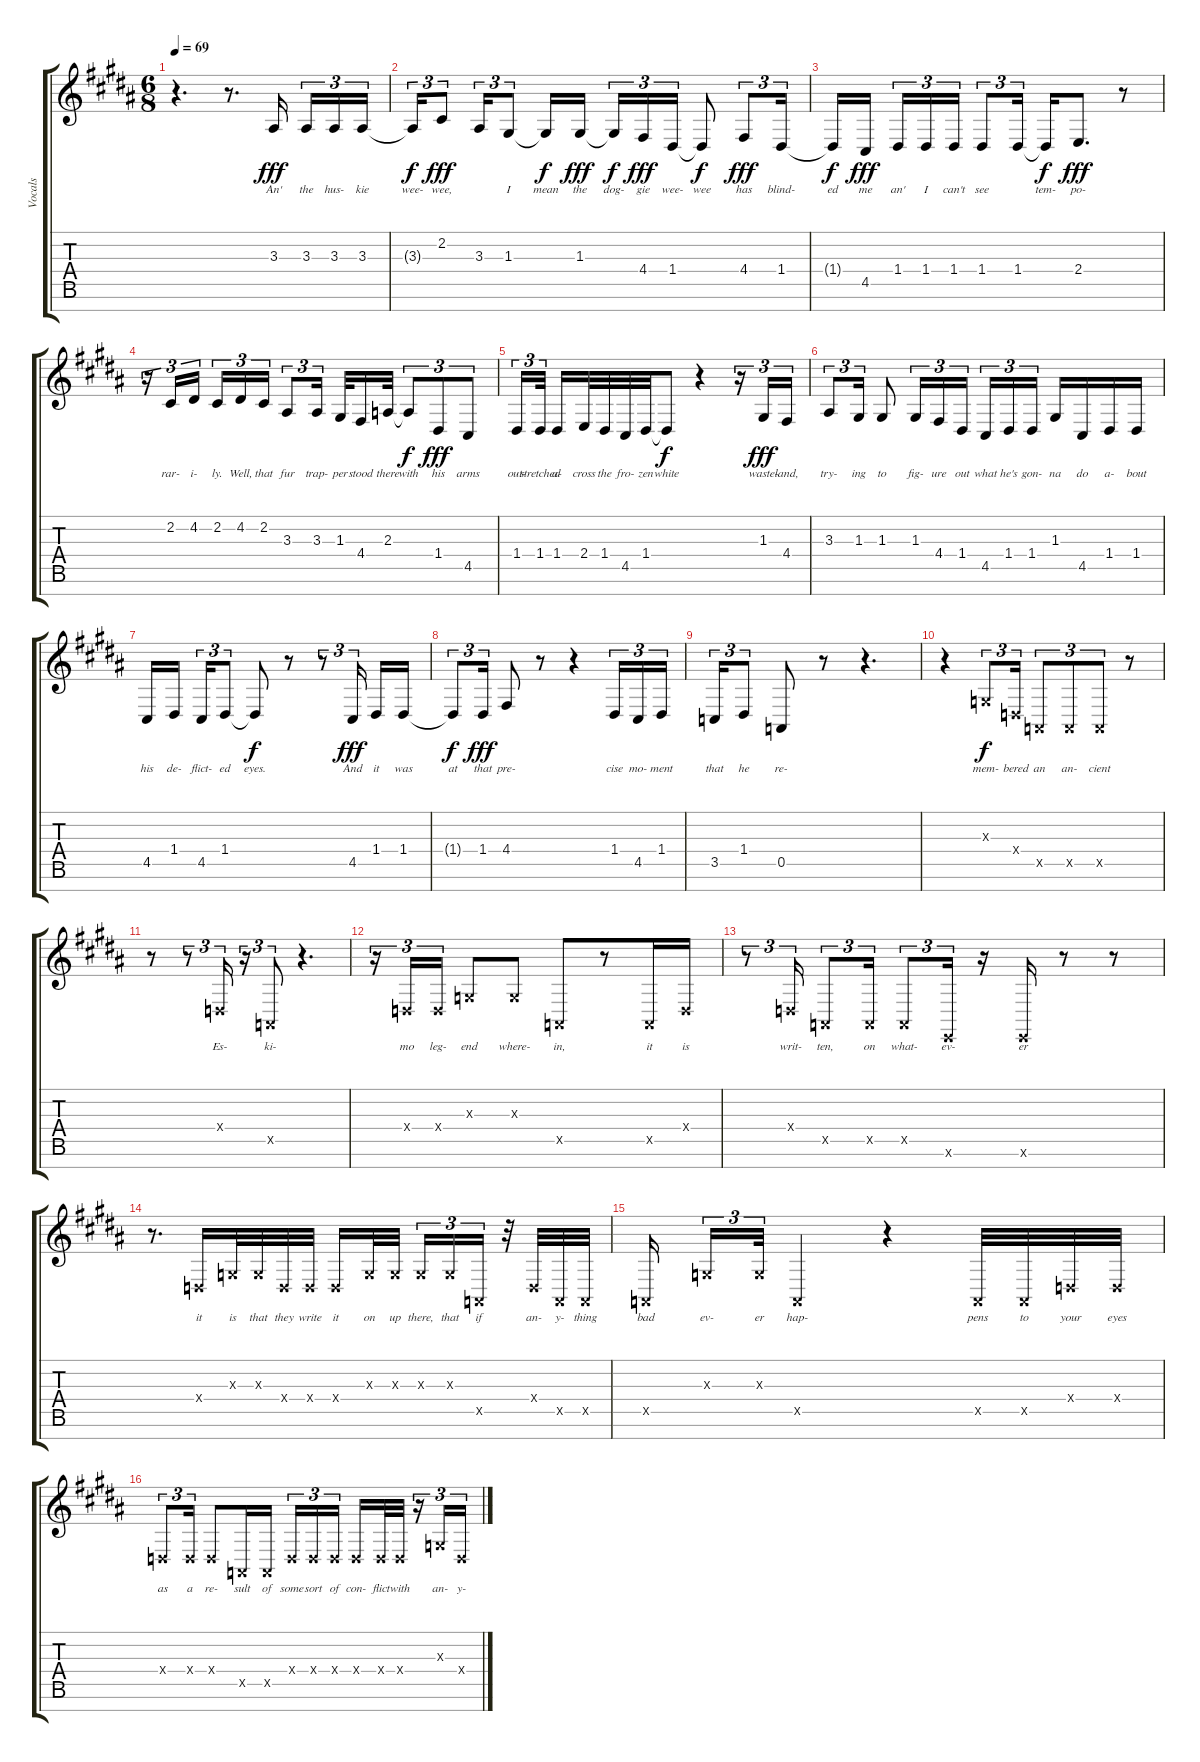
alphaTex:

\track ("Vocals" "Vocals") {instrument lead6voice}
\staff {score tabs}
\tuning (E4 B3 G3 D3 A2 E2 B1) {hide}
\ts (6 8)
\tempo 69
\clef g2
\ks b
r.4{d dy fff} r.8{d} 3.3.16{lyrics (0 "An'") lyrics (1 "") lyrics (2 "") lyrics (3 "") lyrics (4 "") beam splitsecondary} 3.3.16{tu (3 2) lyrics (0 "the") lyrics (1 "") lyrics (2 "") lyrics (3 "") lyrics (4 "")} 3.3.16{tu (3 2) lyrics (0 "hus-") lyrics (1 "") lyrics (2 "") lyrics (3 "") lyrics (4 "")} 3.3.16{tu (3 2) lyrics (0 "kie") lyrics (1 "") lyrics (2 "") lyrics (3 "") lyrics (4 "")} |
3.3{t}.16{tu (3 2) lyrics (0 "wee-") lyrics (1 "") lyrics (2 "") lyrics (3 "") lyrics (4 "") dy f} 2.2.8{tu (3 2) lyrics (0 "wee,") lyrics (1 "") lyrics (2 "") lyrics (3 "") lyrics (4 "") dy fff} 3.3.16{tu (3 2) lyrics (0 "") lyrics (1 "") lyrics (2 "") lyrics (3 "") lyrics (4 "")} 1.3.8{tu (3 2) lyrics (0 "I") lyrics (1 "") lyrics (2 "") lyrics (3 "") lyrics (4 "")} 1.3{t}.16{lyrics (0 "mean") lyrics (1 "") lyrics (2 "") lyrics (3 "") lyrics (4 "") dy f} 1.3.16{lyrics (0 "the") lyrics (1 "") lyrics (2 "") lyrics (3 "") lyrics (4 "") dy fff} 1.3{t}.16{tu (3 2) lyrics (0 "dog-") lyrics (1 "") lyrics (2 "") lyrics (3 "") lyrics (4 "") dy f} 4.4.16{tu (3 2) lyrics (0 "gie") lyrics (1 "") lyrics (2 "") lyrics (3 "") lyrics (4 "") dy fff} 1.4.16{tu (3 2) lyrics (0 "wee-") lyrics (1 "") lyrics (2 "") lyrics (3 "") lyrics (4 "")} 1.4{t}.8{lyrics (0 "wee") lyrics (1 "") lyrics (2 "") lyrics (3 "") lyrics (4 "") dy f} 4.4.8{tu (3 2) lyrics (0 "has") lyrics (1 "") lyrics (2 "") lyrics (3 "") lyrics (4 "") dy fff} 1.4.16{tu (3 2) lyrics (0 "blind-") lyrics (1 "") lyrics (2 "") lyrics (3 "") lyrics (4 "")} |
1.4{t}.16{lyrics (0 "ed") lyrics (1 "") lyrics (2 "") lyrics (3 "") lyrics (4 "") dy f} 4.5.16{lyrics (0 "me") lyrics (1 "") lyrics (2 "") lyrics (3 "") lyrics (4 "") dy fff beam splitsecondary} 1.4.16{tu (3 2) lyrics (0 "an'") lyrics (1 "") lyrics (2 "") lyrics (3 "") lyrics (4 "")} 1.4.16{tu (3 2) lyrics (0 "I") lyrics (1 "") lyrics (2 "") lyrics (3 "") lyrics (4 "")} 1.4.16{tu (3 2) lyrics (0 "can't") lyrics (1 "") lyrics (2 "") lyrics (3 "") lyrics (4 "")} 1.4.8{tu (3 2) lyrics (0 "see") lyrics (1 "") lyrics (2 "") lyrics (3 "") lyrics (4 "")} 1.4.16{tu (3 2) lyrics (0 "") lyrics (1 "") lyrics (2 "") lyrics (3 "") lyrics (4 "")} 1.4{t}.16{lyrics (0 "tem-") lyrics (1 "") lyrics (2 "") lyrics (3 "") lyrics (4 "") dy f} 2.4.8{d lyrics (0 "po-") lyrics (1 "") lyrics (2 "") lyrics (3 "") lyrics (4 "") dy fff} r.8 |
r.16{tu (3 2)} 2.2.16{tu (3 2) lyrics (0 "rar-") lyrics (1 "") lyrics (2 "") lyrics (3 "") lyrics (4 "")} 4.2.16{tu (3 2) lyrics (0 "i-") lyrics (1 "") lyrics (2 "") lyrics (3 "") lyrics (4 "") beam splitsecondary} 2.2.16{tu (3 2) lyrics (0 "ly.") lyrics (1 "") lyrics (2 "") lyrics (3 "") lyrics (4 "")} 4.2.16{tu (3 2) lyrics (0 "Well,") lyrics (1 "") lyrics (2 "") lyrics (3 "") lyrics (4 "")} 2.2.16{tu (3 2) lyrics (0 "that") lyrics (1 "") lyrics (2 "") lyrics (3 "") lyrics (4 "")} 3.3.8{tu (3 2) lyrics (0 "fur") lyrics (1 "") lyrics (2 "") lyrics (3 "") lyrics (4 "")} 3.3.16{tu (3 2) lyrics (0 "trap-") lyrics (1 "") lyrics (2 "") lyrics (3 "") lyrics (4 "")} 1.3.32{lyrics (0 "per") lyrics (1 "") lyrics (2 "") lyrics (3 "") lyrics (4 "")} 4.4.16{lyrics (0 "stood") lyrics (1 "") lyrics (2 "") lyrics (3 "") lyrics (4 "")} 2.3.32{lyrics (0 "there") lyrics (1 "") lyrics (2 "") lyrics (3 "") lyrics (4 "")} 2.3{t}.8{tu (3 2) lyrics (0 "with") lyrics (1 "") lyrics (2 "") lyrics (3 "") lyrics (4 "") dy f} 1.4.8{tu (3 2) lyrics (0 "his") lyrics (1 "") lyrics (2 "") lyrics (3 "") lyrics (4 "") dy fff} 4.5.8{tu (3 2) lyrics (0 "arms") lyrics (1 "") lyrics (2 "") lyrics (3 "") lyrics (4 "")} |
1.4.16{tu (3 2) lyrics (0 "out-") lyrics (1 "") lyrics (2 "") lyrics (3 "") lyrics (4 "")} 1.4.32{tu (3 2) lyrics (0 "stretched") lyrics (1 "") lyrics (2 "") lyrics (3 "") lyrics (4 "") beam splitsecondary} 1.4.16{lyrics (0 "a-") lyrics (1 "") lyrics (2 "") lyrics (3 "") lyrics (4 "")} 2.4.32{lyrics (0 "cross") lyrics (1 "") lyrics (2 "") lyrics (3 "") lyrics (4 "")} 1.4.32{lyrics (0 "the") lyrics (1 "") lyrics (2 "") lyrics (3 "") lyrics (4 "")} 4.5.32{lyrics (0 "fro-") lyrics (1 "") lyrics (2 "") lyrics (3 "") lyrics (4 "")} 1.4.32{lyrics (0 "zen") lyrics (1 "") lyrics (2 "") lyrics (3 "") lyrics (4 "")} 1.4{t}.8{lyrics (0 "white") lyrics (1 "") lyrics (2 "") lyrics (3 "") lyrics (4 "") dy f} r.4 r.16{tu (3 2)} 1.3.16{tu (3 2) lyrics (0 "waste-") lyrics (1 "") lyrics (2 "") lyrics (3 "") lyrics (4 "") dy fff} 4.4.16{tu (3 2) lyrics (0 "land,") lyrics (1 "") lyrics (2 "") lyrics (3 "") lyrics (4 "")} |
3.3.8{tu (3 2) lyrics (0 "try-") lyrics (1 "") lyrics (2 "") lyrics (3 "") lyrics (4 "")} 1.3.16{tu (3 2) lyrics (0 "ing") lyrics (1 "") lyrics (2 "") lyrics (3 "") lyrics (4 "")} 1.3.8{lyrics (0 "to") lyrics (1 "") lyrics (2 "") lyrics (3 "") lyrics (4 "")} 1.3.16{tu (3 2) lyrics (0 "fig-") lyrics (1 "") lyrics (2 "") lyrics (3 "") lyrics (4 "")} 4.4.16{tu (3 2) lyrics (0 "ure") lyrics (1 "") lyrics (2 "") lyrics (3 "") lyrics (4 "")} 1.4.16{tu (3 2) lyrics (0 "out") lyrics (1 "") lyrics (2 "") lyrics (3 "") lyrics (4 "")} 4.5.16{tu (3 2) lyrics (0 "what") lyrics (1 "") lyrics (2 "") lyrics (3 "") lyrics (4 "")} 1.4.16{tu (3 2) lyrics (0 "he's") lyrics (1 "") lyrics (2 "") lyrics (3 "") lyrics (4 "")} 1.4.16{tu (3 2) lyrics (0 "gon-") lyrics (1 "") lyrics (2 "") lyrics (3 "") lyrics (4 "") beam splitsecondary} 1.3.16{lyrics (0 "na") lyrics (1 "") lyrics (2 "") lyrics (3 "") lyrics (4 "")} 4.5.16{lyrics (0 "do") lyrics (1 "") lyrics (2 "") lyrics (3 "") lyrics (4 "")} 1.4.16{lyrics (0 "a-") lyrics (1 "") lyrics (2 "") lyrics (3 "") lyrics (4 "")} 1.4.16{lyrics (0 "bout") lyrics (1 "") lyrics (2 "") lyrics (3 "") lyrics (4 "")} |
4.5.16{lyrics (0 "his") lyrics (1 "") lyrics (2 "") lyrics (3 "") lyrics (4 "")} 1.4.16{lyrics (0 "de-") lyrics (1 "") lyrics (2 "") lyrics (3 "") lyrics (4 "") beam splitsecondary} 4.5.16{tu (3 2) lyrics (0 "flict-") lyrics (1 "") lyrics (2 "") lyrics (3 "") lyrics (4 "")} 1.4.8{tu (3 2) lyrics (0 "ed") lyrics (1 "") lyrics (2 "") lyrics (3 "") lyrics (4 "")} 1.4{t}.8{lyrics (0 "eyes.") lyrics (1 "") lyrics (2 "") lyrics (3 "") lyrics (4 "") dy f} r.8 r.8{tu (3 2)} 4.5.16{tu (3 2) lyrics (0 "And") lyrics (1 "") lyrics (2 "") lyrics (3 "") lyrics (4 "") dy fff beam splitsecondary} 1.4.16{lyrics (0 "it") lyrics (1 "") lyrics (2 "") lyrics (3 "") lyrics (4 "")} 1.4.16{lyrics (0 "was") lyrics (1 "") lyrics (2 "") lyrics (3 "") lyrics (4 "")} |
1.4{t}.8{tu (3 2) lyrics (0 "at") lyrics (1 "") lyrics (2 "") lyrics (3 "") lyrics (4 "") dy f} 1.4.16{tu (3 2) lyrics (0 "that") lyrics (1 "") lyrics (2 "") lyrics (3 "") lyrics (4 "") dy fff} 4.4.8{lyrics (0 "pre-") lyrics (1 "") lyrics (2 "") lyrics (3 "") lyrics (4 "")} r.8 r.4 1.4.16{tu (3 2) lyrics (0 "cise") lyrics (1 "") lyrics (2 "") lyrics (3 "") lyrics (4 "")} 4.5.16{tu (3 2) lyrics (0 "mo-") lyrics (1 "") lyrics (2 "") lyrics (3 "") lyrics (4 "")} 1.4.16{tu (3 2) lyrics (0 "ment") lyrics (1 "") lyrics (2 "") lyrics (3 "") lyrics (4 "")} |
3.5.16{tu (3 2) lyrics (0 "that") lyrics (1 "") lyrics (2 "") lyrics (3 "") lyrics (4 "")} 1.4.8{tu (3 2) lyrics (0 "he") lyrics (1 "") lyrics (2 "") lyrics (3 "") lyrics (4 "")} 0.5.8{lyrics (0 "re-") lyrics (1 "") lyrics (2 "") lyrics (3 "") lyrics (4 "")} r.8 r.4{d} |
r.4 0.3{x}.8{tu (3 2) lyrics (0 "mem-") lyrics (1 "") lyrics (2 "") lyrics (3 "") lyrics (4 "") dy f} 0.4{x}.16{tu (3 2) lyrics (0 "bered") lyrics (1 "") lyrics (2 "") lyrics (3 "") lyrics (4 "")} 0.5{x}.8{tu (3 2) lyrics (0 "an") lyrics (1 "") lyrics (2 "") lyrics (3 "") lyrics (4 "")} 0.5{x}.8{tu (3 2) lyrics (0 "an-") lyrics (1 "") lyrics (2 "") lyrics (3 "") lyrics (4 "")} 0.5{x}.8{tu (3 2) lyrics (0 "cient") lyrics (1 "") lyrics (2 "") lyrics (3 "") lyrics (4 "")} r.8 |
r.8 r.8{tu (3 2)} 0.4{x}.16{tu (3 2) lyrics (0 "Es-") lyrics (1 "") lyrics (2 "") lyrics (3 "") lyrics (4 "")} r.16{tu (3 2)} 0.5{x}.8{tu (3 2) lyrics (0 "ki-") lyrics (1 "") lyrics (2 "") lyrics (3 "") lyrics (4 "")} r.4{d} |
r.16{tu (3 2)} 0.4{x}.16{tu (3 2) lyrics (0 "mo") lyrics (1 "") lyrics (2 "") lyrics (3 "") lyrics (4 "")} 0.4{x}.16{tu (3 2) lyrics (0 "leg-") lyrics (1 "") lyrics (2 "") lyrics (3 "") lyrics (4 "")} 0.3{x}.8{lyrics (0 "end") lyrics (1 "") lyrics (2 "") lyrics (3 "") lyrics (4 "")} 0.3{x}.8{lyrics (0 "where-") lyrics (1 "") lyrics (2 "") lyrics (3 "") lyrics (4 "")} 0.5{x}.8{lyrics (0 "in,") lyrics (1 "") lyrics (2 "") lyrics (3 "") lyrics (4 "")} r.8 0.5{x}.16{lyrics (0 "it") lyrics (1 "") lyrics (2 "") lyrics (3 "") lyrics (4 "")} 0.4{x}.16{lyrics (0 "is") lyrics (1 "") lyrics (2 "") lyrics (3 "") lyrics (4 "")} |
r.8{tu (3 2)} 0.4{x}.16{tu (3 2) lyrics (0 "writ-") lyrics (1 "") lyrics (2 "") lyrics (3 "") lyrics (4 "")} 0.5{x}.8{tu (3 2) lyrics (0 "ten,") lyrics (1 "") lyrics (2 "") lyrics (3 "") lyrics (4 "")} 0.5{x}.16{tu (3 2) lyrics (0 "on") lyrics (1 "") lyrics (2 "") lyrics (3 "") lyrics (4 "")} 0.5{x}.8{tu (3 2) lyrics (0 "what-") lyrics (1 "") lyrics (2 "") lyrics (3 "") lyrics (4 "")} 0.6{x}.16{tu (3 2) lyrics (0 "ev-") lyrics (1 "") lyrics (2 "") lyrics (3 "") lyrics (4 "")} r.16 0.6{x}.16{lyrics (0 "er") lyrics (1 "") lyrics (2 "") lyrics (3 "") lyrics (4 "")} r.8 r.8 |
r.8{d} 0.4{x}.16{lyrics (0 "it") lyrics (1 "") lyrics (2 "") lyrics (3 "") lyrics (4 "")} 0.3{x}.32{lyrics (0 "is") lyrics (1 "") lyrics (2 "") lyrics (3 "") lyrics (4 "")} 0.3{x}.32{lyrics (0 "that") lyrics (1 "") lyrics (2 "") lyrics (3 "") lyrics (4 "")} 0.4{x}.32{lyrics (0 "they") lyrics (1 "") lyrics (2 "") lyrics (3 "") lyrics (4 "")} 0.4{x}.32{lyrics (0 "write") lyrics (1 "") lyrics (2 "") lyrics (3 "") lyrics (4 "")} 0.4{x}.16{lyrics (0 "it") lyrics (1 "") lyrics (2 "") lyrics (3 "") lyrics (4 "")} 0.3{x}.32{lyrics (0 "on") lyrics (1 "") lyrics (2 "") lyrics (3 "") lyrics (4 "")} 0.3{x}.32{lyrics (0 "up") lyrics (1 "") lyrics (2 "") lyrics (3 "") lyrics (4 "") beam splitsecondary} 0.3{x}.16{tu (3 2) lyrics (0 "there,") lyrics (1 "") lyrics (2 "") lyrics (3 "") lyrics (4 "")} 0.3{x}.16{tu (3 2) lyrics (0 "that") lyrics (1 "") lyrics (2 "") lyrics (3 "") lyrics (4 "")} 0.5{x}.16{tu (3 2) lyrics (0 "if") lyrics (1 "") lyrics (2 "") lyrics (3 "") lyrics (4 "")} r.32 0.4{x}.32{lyrics (0 "an-") lyrics (1 "") lyrics (2 "") lyrics (3 "") lyrics (4 "")} 0.5{x}.32{lyrics (0 "y-") lyrics (1 "") lyrics (2 "") lyrics (3 "") lyrics (4 "")} 0.5{x}.32{lyrics (0 "thing") lyrics (1 "") lyrics (2 "") lyrics (3 "") lyrics (4 "")} |
0.5{x}.16{lyrics (0 "bad") lyrics (1 "") lyrics (2 "") lyrics (3 "") lyrics (4 "") beam splitsecondary} 0.3{x}.16{tu (3 2) lyrics (0 "ev-") lyrics (1 "") lyrics (2 "") lyrics (3 "") lyrics (4 "")} 0.3{x}.32{tu (3 2) lyrics (0 "er") lyrics (1 "") lyrics (2 "") lyrics (3 "") lyrics (4 "")} 0.5{x}.4{lyrics (0 "hap-") lyrics (1 "") lyrics (2 "") lyrics (3 "") lyrics (4 "")} r.4 0.5{x}.32{lyrics (0 "pens") lyrics (1 "") lyrics (2 "") lyrics (3 "") lyrics (4 "")} 0.5{x}.32{lyrics (0 "to") lyrics (1 "") lyrics (2 "") lyrics (3 "") lyrics (4 "")} 0.4{x}.32{lyrics (0 "your") lyrics (1 "") lyrics (2 "") lyrics (3 "") lyrics (4 "")} 0.4{x}.32{lyrics (0 "eyes") lyrics (1 "") lyrics (2 "") lyrics (3 "") lyrics (4 "")} |
0.4{x}.8{tu (3 2) lyrics (0 "as") lyrics (1 "") lyrics (2 "") lyrics (3 "") lyrics (4 "")} 0.4{x}.16{tu (3 2) lyrics (0 "a") lyrics (1 "") lyrics (2 "") lyrics (3 "") lyrics (4 "")} 0.4{x}.8{lyrics (0 "re-") lyrics (1 "") lyrics (2 "") lyrics (3 "") lyrics (4 "")} 0.5{x}.16{lyrics (0 "sult") lyrics (1 "") lyrics (2 "") lyrics (3 "") lyrics (4 "")} 0.5{x}.16{lyrics (0 "of") lyrics (1 "") lyrics (2 "") lyrics (3 "") lyrics (4 "")} 0.4{x}.16{tu (3 2) lyrics (0 "some") lyrics (1 "") lyrics (2 "") lyrics (3 "") lyrics (4 "")} 0.4{x}.16{tu (3 2) lyrics (0 "sort") lyrics (1 "") lyrics (2 "") lyrics (3 "") lyrics (4 "")} 0.4{x}.16{tu (3 2) lyrics (0 "of") lyrics (1 "") lyrics (2 "") lyrics (3 "") lyrics (4 "") beam splitsecondary} 0.4{x}.16{lyrics (0 "con-") lyrics (1 "") lyrics (2 "") lyrics (3 "") lyrics (4 "")} 0.4{x}.32{lyrics (0 "flict") lyrics (1 "") lyrics (2 "") lyrics (3 "") lyrics (4 "")} 0.4{x}.32{lyrics (0 "with") lyrics (1 "") lyrics (2 "") lyrics (3 "") lyrics (4 "")} r.16{tu (3 2)} 0.3{x}.16{tu (3 2) lyrics (0 "an-") lyrics (1 "") lyrics (2 "") lyrics (3 "") lyrics (4 "")} 0.4{x}.16{tu (3 2) lyrics (0 "y-") lyrics (1 "") lyrics (2 "") lyrics (3 "") lyrics (4 "")}
